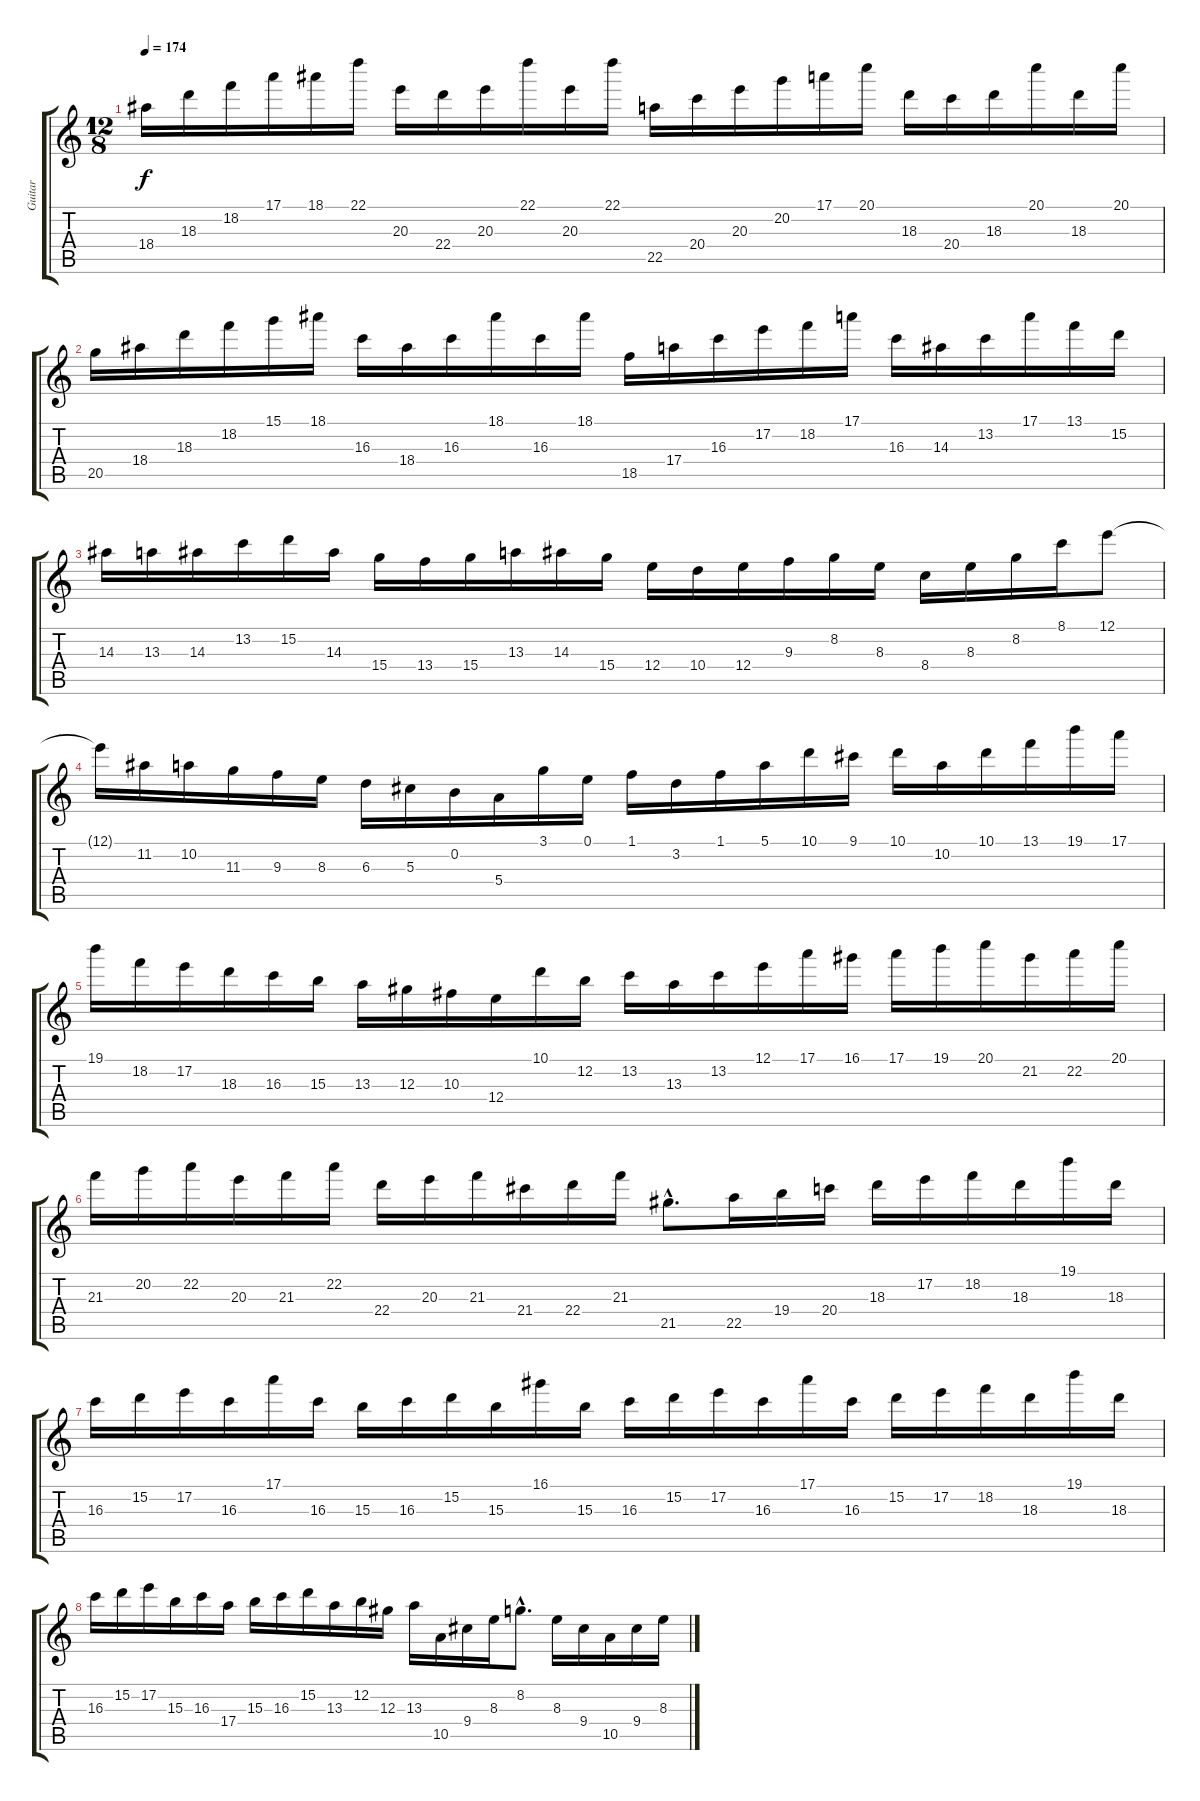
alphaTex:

\track ("Guitar" "Guitar") {instrument distortionguitar}
\staff {score tabs}
\tuning (E4 B3 Ab3 E3 B2 E2) {hide}
\ts (12 8)
\tempo 174
\clef g2
\ks c
18.4.16{dy f} 18.3.16 18.2.16 17.1.16 18.1.16 22.1.16 20.3.16 22.4.16 20.3.16 22.1.16 20.3.16 22.1.16 22.5.16 20.4.16 20.3.16 20.2.16 17.1.16 20.1.16 18.3.16 20.4.16 18.3.16 20.1.16 18.3.16 20.1.16 |
20.5.16 18.4.16 18.3.16 18.2.16 15.1.16 18.1.16 16.3.16 18.4.16 16.3.16 18.1.16 16.3.16 18.1.16 18.5.16 17.4.16 16.3.16 17.2.16 18.2.16 17.1.16 16.3.16 14.3.16 13.2.16 17.1.16 13.1.16 15.2.16 |
14.3.16 13.3.16 14.3.16 13.2.16 15.2.16 14.3.16 15.4.16 13.4.16 15.4.16 13.3.16 14.3.16 15.4.16 12.4.16 10.4.16 12.4.16 9.3.16 8.2.16 8.3.16 8.4.16 8.3.16 8.2.16 8.1.16 12.1.8 |
12.1{t}.16 11.2.16 10.2.16 11.3.16 9.3.16 8.3.16 6.3.16 5.3.16 0.2.16 5.4.16 3.1.16 0.1.16 1.1.16 3.2.16 1.1.16 5.1.16 10.1.16 9.1.16 10.1.16 10.2.16 10.1.16 13.1.16 19.1.16 17.1.16 |
19.1.16 18.2.16 17.2.16 18.3.16 16.3.16 15.3.16 13.3.16 12.3.16 10.3.16 12.4.16 10.1.16 12.2.16 13.2.16 13.3.16 13.2.16 12.1.16 17.1.16 16.1.16 17.1.16 19.1.16 20.1.16 21.2.16 22.2.16 20.1.16 |
21.3.16 20.2.16 22.2.16 20.3.16 21.3.16 22.2.16 22.4.16 20.3.16 21.3.16 21.4.16 22.4.16 21.3.16 21.5{hac}.8{d} 22.5.16 19.4.16 20.4.16 18.3.16 17.2.16 18.2.16 18.3.16 19.1.16 18.3.16 |
16.3.16 15.2.16 17.2.16 16.3.16 17.1.16 16.3.16 15.3.16 16.3.16 15.2.16 15.3.16 16.1.16 15.3.16 16.3.16 15.2.16 17.2.16 16.3.16 17.1.16 16.3.16 15.2.16 17.2.16 18.2.16 18.3.16 19.1.16 18.3.16 |
16.3.16 15.2.16 17.2.16 15.3.16 16.3.16 17.4.16 15.3.16 16.3.16 15.2.16 13.3.16 12.2.16 12.3.16 13.3.16 10.5.16 9.4.16 8.3.16 8.2{hac}.8{d} 8.3.16 9.4.16 10.5.16 9.4.16 8.3.16
